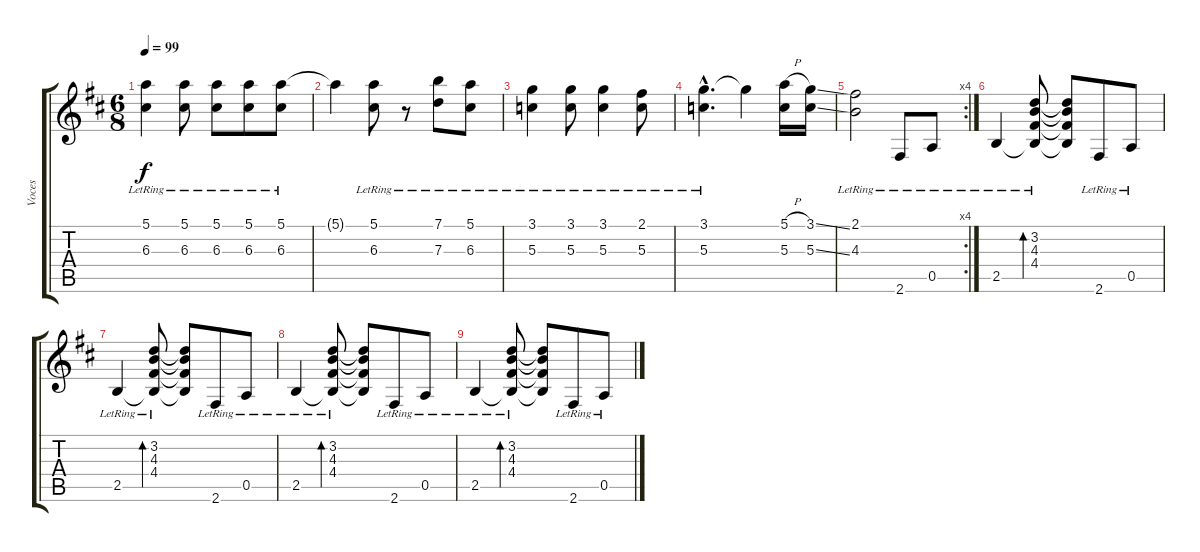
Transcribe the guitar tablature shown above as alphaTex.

\track ("Voces" "Voces") {instrument acousticguitarnylon}
\staff {score tabs}
\tuning (E4 B3 G3 D3 A2 E2) {hide}
\ts (6 8)
\tempo 99
\clef g2
\ks bminor
(5.1{lr} 6.3).4{dy f} (5.1{lr} 6.3).8 (5.1{lr} 6.3).8 (5.1{lr} 6.3).8 (5.1{lr} 6.3).8 |
5.1{t}.4 (5.1{lr} 6.3).8 r.8 (7.1{lr} 7.3).8 (5.1{lr} 6.3).8 |
(3.1{lr} 5.3).4 (3.1{lr} 5.3).8 (3.1{lr} 5.3).4 (2.1{lr} 5.3).8 |
(3.1{hac lr} 5.3{hac}).4{d} 3.1{t}.4 (5.1{h} 5.3).16 (3.1{ss} 5.3{ss}).16 |
\rc 4
(2.1{lr} 4.3).2 2.6{lr}.8 0.5{lr}.8 |
2.5{lr}.4 (3.2{lr} 4.3{lr} 4.4{lr} 2.5{t}).8{bd 60} (3.2{t} 4.3{t} 4.4{t} 2.5{t}).8 2.6{lr}.8 0.5{lr}.8 |
2.5{lr}.4 (3.2{lr} 4.3{lr} 4.4{lr} 2.5{t}).8{bd 60} (3.2{t} 4.3{t} 4.4{t} 2.5{t}).8 2.6{lr}.8 0.5{lr}.8 |
2.5{lr}.4 (3.2{lr} 4.3{lr} 4.4{lr} 2.5{t}).8{bd 60} (3.2{t} 4.3{t} 4.4{t} 2.5{t}).8 2.6{lr}.8 0.5{lr}.8 |
2.5{lr}.4 (3.2{lr} 4.3{lr} 4.4{lr} 2.5{t}).8{bd 60} (3.2{t} 4.3{t} 4.4{t} 2.5{t}).8 2.6{lr}.8 0.5{lr}.8
